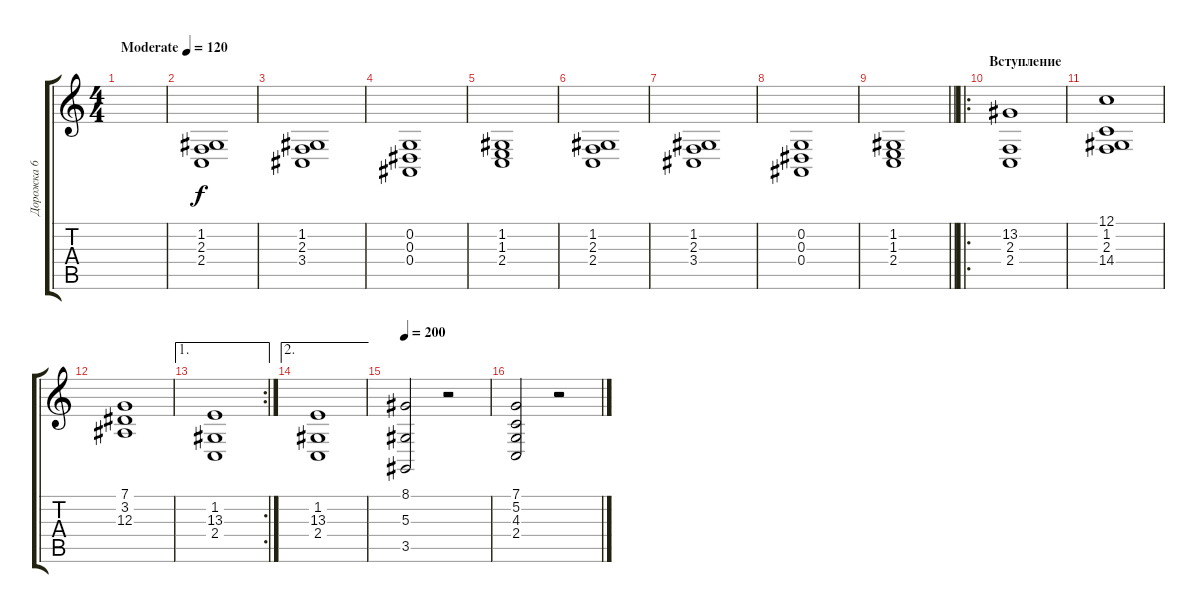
\track ("Дорожка 6" "Дорожка 6") {instrument tremolostrings}
\staff {score tabs}
\tuning (C4 G3 Eb3 Bb2 F2 C2) {hide}
\ts (4 4)
\tempo (120 "Moderate")
\clef g2
\ks c
|
(1.2 2.3 2.4).1 |
(1.2 2.3 3.4).1 |
(0.2 0.3 0.4).1 |
(1.2 1.3 2.4).1 |
(1.2 2.3 2.4).1 |
(1.2 2.3 3.4).1 |
(0.2 0.3 0.4).1 |
\barLineRight lightlight
(1.2 1.3 2.4).1 |
\ro
\section ("" "Вступление")
(13.2 2.3 2.4).1 |
(12.1 1.2 2.3 14.4).1 |
(7.1 3.2 12.3).1 |
\ae 1
\rc 2
(1.2 13.3 2.4).1 |
\ae 2
(1.2 13.3 2.4).1 |
\tempo 200
(8.1 5.3 3.5).2 r.2 |
(7.1 5.2 4.3 2.4).2 r.2
